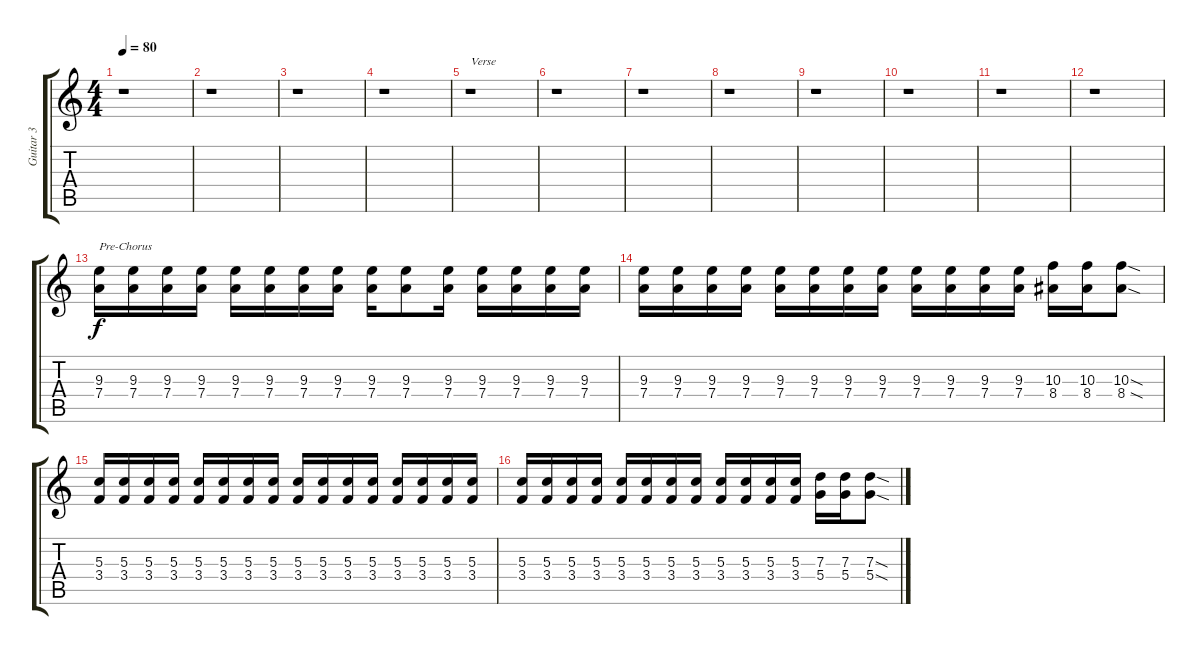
\track ("Guitar 3" "Guitar 3") {instrument distortionguitar}
\staff {score tabs}
\tuning (E4 B3 G3 D3 A2 E2) {hide}
\ts (4 4)
\tempo 80
\clef g2
\ks c
r.1{dy f} |
r.1 |
r.1 |
r.1 |
r.1{txt "Verse"} |
r.1 |
r.1 |
r.1 |
r.1 |
r.1 |
r.1 |
r.1 |
(9.3 7.4).16{txt "Pre-Chorus"} (9.3 7.4).16 (9.3 7.4).16 (9.3 7.4).16 (9.3 7.4).16 (9.3 7.4).16 (9.3 7.4).16 (9.3 7.4).16 (9.3 7.4).16 (9.3 7.4).8 (9.3 7.4).16 (9.3 7.4).16 (9.3 7.4).16 (9.3 7.4).16 (9.3 7.4).16 |
(9.3 7.4).16 (9.3 7.4).16 (9.3 7.4).16 (9.3 7.4).16 (9.3 7.4).16 (9.3 7.4).16 (9.3 7.4).16 (9.3 7.4).16 (9.3 7.4).16 (9.3 7.4).16 (9.3 7.4).16 (9.3 7.4).16 (10.3 8.4).16 (10.3 8.4).16 (10.3{sod} 8.4{sod}).8 |
(5.3 3.4).16 (5.3 3.4).16 (5.3 3.4).16 (5.3 3.4).16 (5.3 3.4).16 (5.3 3.4).16 (5.3 3.4).16 (5.3 3.4).16 (5.3 3.4).16 (5.3 3.4).16 (5.3 3.4).16 (5.3 3.4).16 (5.3 3.4).16 (5.3 3.4).16 (5.3 3.4).16 (5.3 3.4).16 |
(5.3 3.4).16 (5.3 3.4).16 (5.3 3.4).16 (5.3 3.4).16 (5.3 3.4).16 (5.3 3.4).16 (5.3 3.4).16 (5.3 3.4).16 (5.3 3.4).16 (5.3 3.4).16 (5.3 3.4).16 (5.3 3.4).16 (7.3 5.4).16 (7.3 5.4).16 (7.3{sod} 5.4{sod}).8
